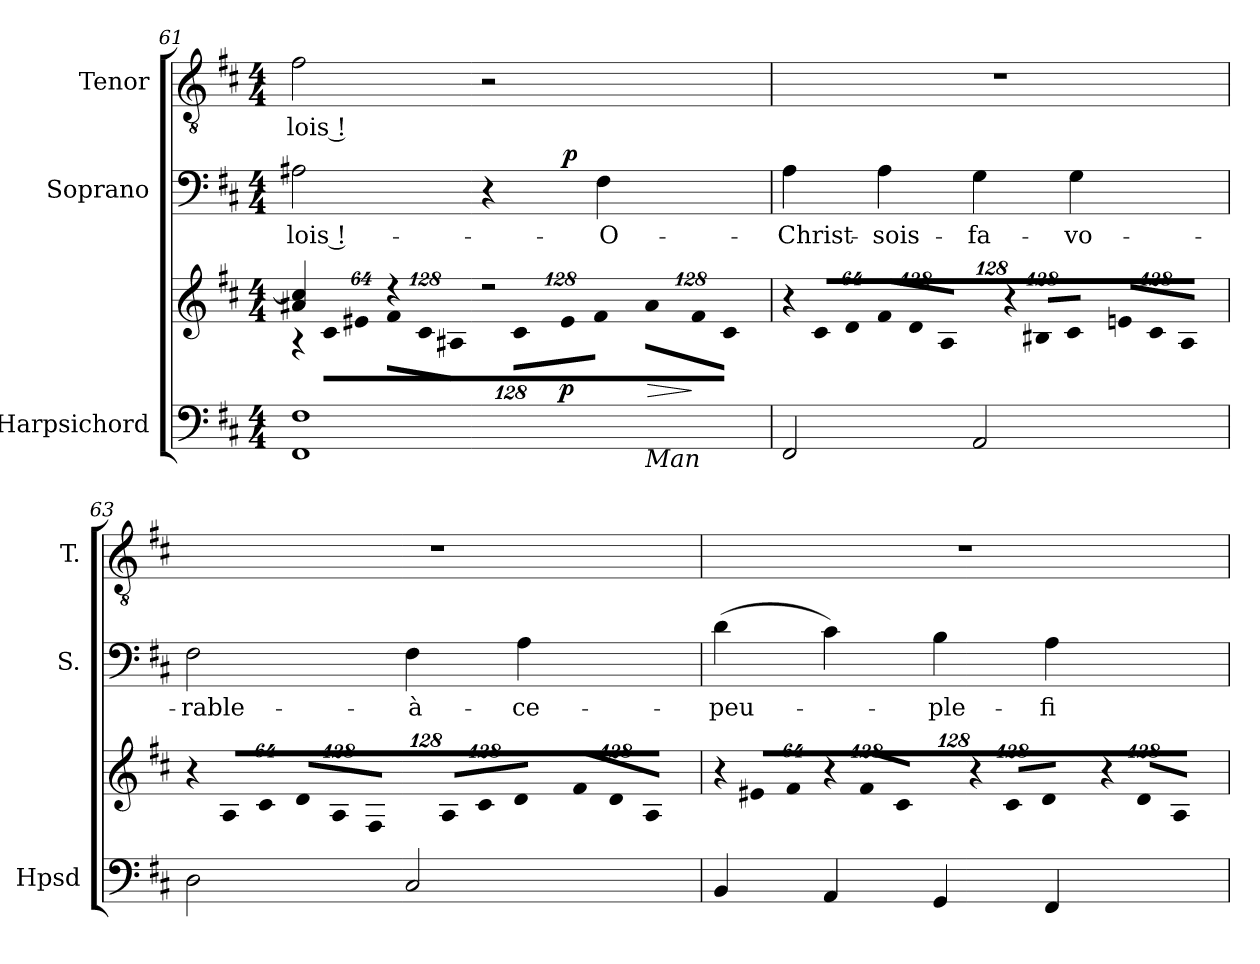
**kern	**kern	**dynam	**kern	**text	**dynam	**kern	**text
*part3	*part3	*part3	*part2	*part2	*part2	*part1	*part1
*staff4	*staff3	*staff3/4	*staff2	*staff2	*staff2	*staff1	*staff1
*I"Harpsichord	*	*	*I"Soprano	*	*	*I"Tenor	*
*I'Hpsd	*	*	*I'S.	*	*	*I'T.	*
!!LO:LB:g=z
*clefF4	*clefG2	*	*clefF4	*	*	*clefGv2	*
*	*	*	*	*	*	*ITrd7c12	*
*k[f#c#]	*k[f#c#]	*	*k[f#c#]	*	*	*k[f#c#]	*
*D:	*D:	*	*D:	*	*	*D:	*
*M4/4	*M4/4	*	*M4/4	*	*	*M4/4	*
=61	=61	=61	=61	=61	=61	=61	=61
*	*^	*	*	*	*	*	*
*	*	*Xbrackettup	*	*	*	*	*	*
!	!	!LO:N:vis=8	!	!	!	!	!	!
!	!	!	!	!	!LO:LY:b:color=#000000	!	!	!
!	!	!	!	!	!	!	!	!LO:LY:b:color=#000000
*^	*	*	*	*^	*	*	*	*
1FF#i 1F#i	2ryy	4a#Xi/ 4cc#i]	1024%85r	.	2A#Xi\	2ryy	-lois !-	.	2F#i\	-lois !-
!	!	!	!LO:N:vis=8	!	!	!	!	!	!	!
.	.	.	1024%85c#i\L	.	.	.	.	.	.	.
!	!	!	!LO:N:vis=8	!	!	!	!	!	!	!
.	.	.	512%43e#Xi\J	.	.	.	.	.	.	.
!	!	!	!LO:N:vis=8	!	!	!	!	!	!	!
.	.	4r	1024%85f#i\L	.	.	.	.	.	.	.
!	!	!	!LO:N:vis=8	!	!	!	!	!	!	!
.	.	.	1024%85c#i\	.	.	.	.	.	.	.
!	!	!	!LO:N:vis=8	!	!	!	!	!	!	!
.	.	.	512%43A#Xi\J	.	.	.	.	.	.	.
!	!	!	!LO:N:vis=8	!	!	!	!	!	!	!
.	8ryy	2r	1024%85c#i\L	.	4r	8ryy	.	.	2r	.
!	!	!	!LO:N:vis=8	!	!	!	!	!	!	!
.	.	.	1024%85e#i\	.	.	.	.	.	.	.
.	32ryy	.	.	.	.	32ryy	.	.	.	.
.	128ryy	.	.	.	.	128ryy	.	.	.	.
.	4ryy	.	.	p	.	512ryy	.	.	.	.
!	!	!	!LO:N:vis=8	!	!	!	!	!	!	!
.	.	.	512%43f#i\J	.	.	4ryy	.	p	.	.
!	!	!	!LO:N:vis=8	!	!	!	!	!	!	!
!	!	!	!	!	!	!	!LO:LY:b:color=#000000	!	!	!
.	.	.	1024%85a#i\L	.	4F#i\	.	-O-	.	.	.
!	!	!	!LO:N:vis=8	!	!	!	!	!	!	!
.	.	.	1024%85f#i\	.	.	.	.	.	.	.
!	!LO:TX:b:i:t=Man	!	!	!	!	!	!	!	!	!
.	16ryy	.	.	.	.	.	.	.	.	.
!	!	!	!LO:N:vis=8	!LO:HP:b	!	!	!	!	!	!
.	.	.	512%43c#i\J	>	.	16ryy	.	.	.	.
.	64.ryy	.	.	.	.	.	.	.	.	.
.	.	.	.	.	.	64ryy	.	.	.	.
.	.	.	.	.	.	256.ryy	.	.	.	.
*	*	*v	*v	*	*	*	*	*	*	*
.	.	.	]	.	.	.	.	.	.
=62	=62	=62	=62	=62	=62	=62	=62	=62	=62
!	!	!LO:N:vis=8	!	!	!	!	!	!	!
*v	*v	*	*	*v	*v	*	*	*	*
*^	*	*	*^	*	*	*	*
!LO:TX:a:i:t=sempre legato	!	!	!	!	!	!	!	!	!
!	!	!	!	!	!	!LO:LY:b:color=#000000	!	!	!
*v	*v	*	*	*v	*v	*	*	*	*
2FF#i/	1024%85r	.	4Ai\	-Christ-	.	1r	.
!	!LO:N:vis=8	!	!	!	!	!	!
.	1024%85c#i/L	.	.	.	.	.	.
!	!LO:N:vis=8	!	!	!	!	!	!
.	512%43di/J	.	.	.	.	.	.
!	!LO:N:vis=8	!	!	!	!	!	!
!	!	!	!	!LO:LY:b:color=#000000	!	!	!
.	1024%85f#i/L	.	4Ai\	-sois-	.	.	.
!	!LO:N:vis=8	!	!	!	!	!	!
.	1024%85di/	.	.	.	.	.	.
!	!LO:N:vis=8	!	!	!	!	!	!
.	512%43Ai/J	.	.	.	.	.	.
!	!LO:N:vis=8	!	!	!	!	!	!
!	!	!	!	!LO:LY:b:color=#000000	!	!	!
2AAi/	1024%85r	.	4Gi\	-fa-	.	.	.
!	!LO:N:vis=8	!	!	!	!	!	!
.	1024%85B#Xi/L	.	.	.	.	.	.
!	!LO:N:vis=8	!	!	!	!	!	!
.	512%43c#i/J	.	.	.	.	.	.
!	!LO:N:vis=8	!	!	!	!	!	!
!	!	!	!	!LO:LY:b:color=#000000	!	!	!
.	1024%85eni/L	.	4Gi\	-vo-	.	.	.
!	!LO:N:vis=8	!	!	!	!	!	!
.	1024%85c#i/	.	.	.	.	.	.
!	!LO:N:vis=8	!	!	!	!	!	!
.	512%43Ai/J	.	.	.	.	.	.
=63	=63	=63	=63	=63	=63	=63	=63
!	!LO:N:vis=8	!	!	!	!	!	!
!	!	!	!	!LO:LY:b:color=#000000	!	!	!
2Di\	1024%85r	.	2F#i\	-rable-	.	1r	.
!	!LO:N:vis=8	!	!	!	!	!	!
.	1024%85Ai/L	.	.	.	.	.	.
!	!LO:N:vis=8	!	!	!	!	!	!
.	512%43c#i/J	.	.	.	.	.	.
!	!LO:N:vis=8	!	!	!	!	!	!
.	1024%85di/L	.	.	.	.	.	.
!	!LO:N:vis=8	!	!	!	!	!	!
.	1024%85Ai/	.	.	.	.	.	.
!	!LO:N:vis=8	!	!	!	!	!	!
.	512%43F#i/J	.	.	.	.	.	.
!	!LO:N:vis=8	!	!	!	!	!	!
!	!	!	!	!LO:LY:b:color=#000000	!	!	!
2C#i/	1024%85Ai/L	.	4F#i\	-à-	.	.	.
!	!LO:N:vis=8	!	!	!	!	!	!
.	1024%85c#i/	.	.	.	.	.	.
!	!LO:N:vis=8	!	!	!	!	!	!
.	512%43di/J	.	.	.	.	.	.
!	!LO:N:vis=8	!	!	!	!	!	!
!	!	!	!	!LO:LY:b:color=#000000	!	!	!
.	1024%85f#i/L	.	4Ai\	-ce-	.	.	.
!	!LO:N:vis=8	!	!	!	!	!	!
.	1024%85di/	.	.	.	.	.	.
!	!LO:N:vis=8	!	!	!	!	!	!
.	512%43Ai/J	.	.	.	.	.	.
=64	=64	=64	=64	=64	=64	=64	=64
!	!LO:N:vis=8	!	!	!	!	!	!
!	!	!	!	!LO:LY:b:color=#000000	!	!	!
4BBi/	1024%85r	.	(4di\	-peu-	.	1r	.
!	!LO:N:vis=8	!	!	!	!	!	!
.	1024%85e#Xi/L	.	.	.	.	.	.
!	!LO:N:vis=8	!	!	!	!	!	!
.	512%43f#i/J	.	.	.	.	.	.
!	!LO:N:vis=8	!	!	!	!	!	!
4AAi/	1024%85r	.	4c#i\)	.	.	.	.
!	!LO:N:vis=8	!	!	!	!	!	!
.	1024%85f#i/L	.	.	.	.	.	.
!	!LO:N:vis=8	!	!	!	!	!	!
.	512%43c#i/J	.	.	.	.	.	.
!	!LO:N:vis=8	!	!	!	!	!	!
!	!	!	!	!LO:LY:b:color=#000000	!	!	!
4GGi/	1024%85r	.	4Bi\	-ple-	.	.	.
!	!LO:N:vis=8	!	!	!	!	!	!
.	1024%85c#i/L	.	.	.	.	.	.
!	!LO:N:vis=8	!	!	!	!	!	!
.	512%43di/J	.	.	.	.	.	.
!	!LO:N:vis=8	!	!	!	!	!	!
!	!	!	!	!LO:LY:b:color=#000000	!	!	!
4FF#i/	1024%85r	.	4Ai\	-fi-	.	.	.
!	!LO:N:vis=8	!	!	!	!	!	!
.	1024%85di/L	.	.	.	.	.	.
!	!LO:N:vis=8	!	!	!	!	!	!
.	512%43Ai/J	.	.	.	.	.	.
=	=	=	=	=	=	=	=
*-	*-	*-	*-	*-	*-	*-	*-
